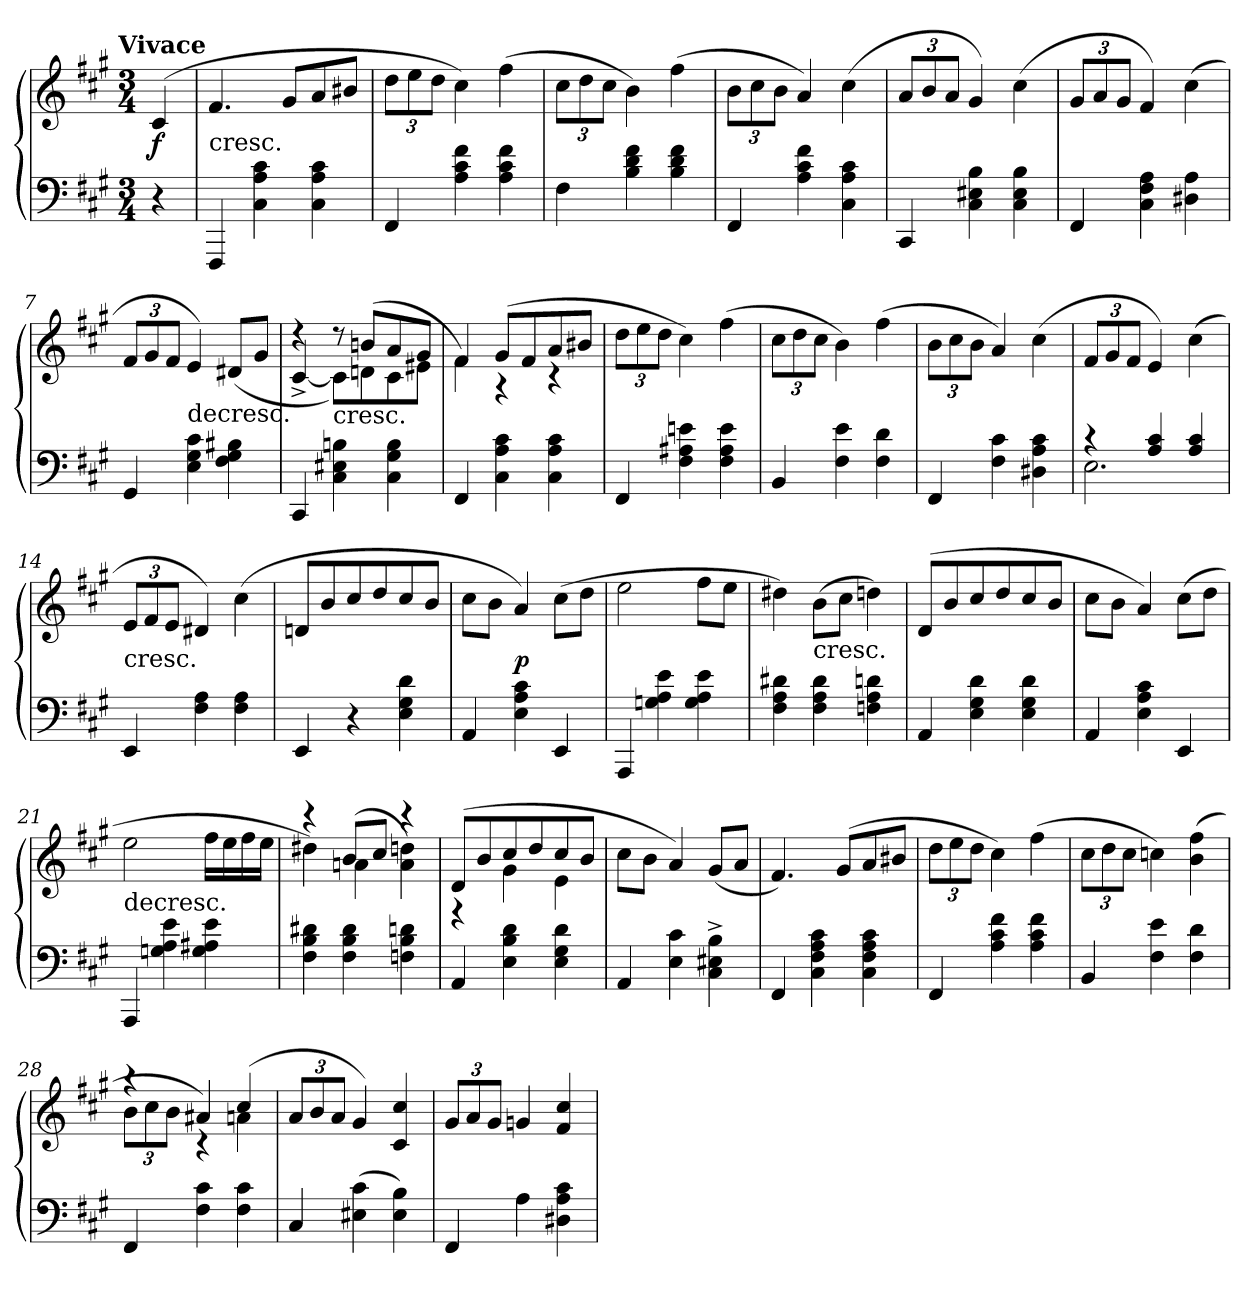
**kern	**kern	**dynam
*part1	*part1	*part1
*staff2	*staff1	*staff1/2
*clefF4	*clefG2	*
*k[f#c#g#]	*k[f#c#g#]	*
*f#:	*f#:	*
!!LO:TX:omd:t=Vivace
*M3/4	*M3/4	*
*MM180	*MM180	*
=	=	=
4r	(4c#/	f
=1	=1	=1
!	!LO:TX:c:t=cresc.	!
4FFF#/	4.f#/	.
4C#\ 4A\ 4c#\	.	.
.	8g#/L	.
4C#\ 4A\ 4c#\	8a/	.
.	8b#X/J	.
=2	=2	=2
4FF#/	12dd\L	.
.	12ee\	.
.	12dd\J	.
4A\ 4c#\ 4f#\	4cc#\)	.
4A\ 4c#\ 4f#\	(4ff#\	.
=3	=3	=3
4F#\	12cc#\L	.
.	12dd\	.
.	12cc#\J	.
4B\ 4d\ 4f#\	4b\)	.
4B\ 4d\ 4f#\	(4ff#\	.
=4	=4	=4
4FF#/	12b\L	.
.	12cc#\	.
.	12b\J	.
4A\ 4c#\ 4f#\	4a/)	.
4C#\ 4A\ 4c#\	(4cc#\	.
=5	=5	=5
4CC#/	12a/L	.
.	12b/	.
.	12a/J	.
4C#\ 4E#X\ 4B\	4g#/)	.
4C#\ 4E#\ 4B\	(4cc#\	.
=6	=6	=6
4FF#/	12g#/L	.
.	12a/	.
.	12g#/J	.
4C#\ 4F#\ 4A\	4f#/)	.
4D#X\ 4A\	(4cc#\	.
=7	=7	=7
4GG#/	12f#/L	.
.	12g#/	.
.	12f#/J	.
!	!LO:TX:c:t=decresc.	!
4E\ 4G#\ 4c#\	4e/)	.
4F#\ 4G#\ 4B#X\	(8d#X/L	.
.	8g#/J	.
=8	=8	=8
*	*^	*
4CC#/	4r	[4c#^/	.
!	!LO:TX:c:t=cresc.	!	!
4C#\ 4E#X\ 4Bn\	8r	8c#\L])	.
.	(8bn/L	8dn\	.
4C#\ 4G#\ 4B\	8a/	8c#\	.
.	8g#/J	8e#X\J	.
=9	=9	=9	=9
4FF#/	4f#/	4f#\)	.
4C#\ 4A\ 4c#\	(8g#/L	4r	.
.	8f#/	.	.
4C#\ 4A\ 4c#\	8a/	4r	.
.	8b#X/J	.	.
*	*v	*v	*
=10	=10	=10
4FF#/	12dd\L	.
.	12ee\	.
.	12dd\J	.
4F#\ 4A#X\ 4en\	4cc#\)	.
4F#\ 4A#\ 4e\	(4ff#\	.
=11	=11	=11
4BB/	12cc#\L	.
.	12dd\	.
.	12cc#\J	.
4F#\ 4e\	4b\)	.
4F#\ 4d\	(4ff#\	.
=12	=12	=12
4FF#/	12b\L	.
.	12cc#\	.
.	12b\J	.
4F#\ 4c#\	4a/)	.
4D#X\ 4A\ 4c#\	(4cc#\	.
=13	=13	=13
*^	*	*
4r	2.E\	12f#/L	.
.	.	12g#/	.
.	.	12f#/J	.
4A/ 4c#/	.	4e/)	.
4A/ 4c#/	.	(4cc#\	.
*v	*v	*	*
=14	=14	=14
!	!LO:TX:c:t=cresc.	!
4EE/	12e/L	.
.	12f#/	.
.	12e/J	.
4F#\ 4A\	4d#X/)	.
4F#\ 4A\	(4cc#\	.
=15	=15	=15
4EE/	8dn/L	.
.	8b/	.
4r	8cc#/	.
.	8dd/	.
4E\ 4G#\ 4d\	8cc#/	.
.	8b/J	.
=16	=16	=16
4AA/	8cc#\L	.
.	8b\J	.
4E\ 4A\ 4c#\	4a/)	p
4EE/	(8cc#\L	.
.	8dd\J	.
=17	=17	=17
4AAA/	2ee\	.
4Gn\ 4A\ 4e\	.	.
4G\ 4A\ 4e\	8ff#\L	.
.	8ee\J	.
=18	=18	=18
4F#\ 4A\ 4d#X\	4dd#X\)	.
!	!LO:TX:c:t=cresc.	!
4F#\ 4A\ 4d#\	(8b\L	.
.	8cc#\J	.
4Fn\ 4A\ 4dn\	4ddn\)	.
=19	=19	=19
4AA/	(8d/L	.
.	8b/	.
4E\ 4G#\ 4d\	8cc#/	.
.	8dd/	.
4E\ 4G#\ 4d\	8cc#/	.
.	8b/J	.
=20	=20	=20
4AA/	8cc#\L	.
.	8b\J	.
4E\ 4A\ 4c#\	4a/)	.
4EE/	(8cc#\L	.
.	8dd\J	.
=21	=21	=21
!	!LO:TX:c:t=decresc.	!
4AAA/	2ee\	.
4Gn\ 4A\ 4e\	.	.
4G\ 4A#X\ 4e\	16ff#\LL	.
.	16ee\	.
.	16ff#\	.
.	16ee\JJ	.
=22	=22	=22
*	*^	*
4F#\ 4B\ 4d#X\	4r	4dd#X\)	.
4F#\ 4B\ 4d#\	(8b/L	4an\	.
.	8cc#/J	.	.
4Fn\ 4B\ 4dn\	4r	4a\ 4ddn\)	.
=23	=23	=23	=23
4AA/	(8d/L	4r	.
.	8b/	.	.
4E\ 4B\ 4d\	8cc#/	4g#\	.
.	8dd/	.	.
4E\ 4G#\ 4d\	8cc#/	4e\	.
.	8b/J	.	.
*	*v	*v	*
=24	=24	=24
4AA/	8cc#\L	.
.	8b\J	.
4E\ 4c#\	4a/)	.
4C#^\ 4E#X^\ 4B^\	(8g#/L	.
.	8a/J	.
=25	=25	=25
4FF#/	4.f#/)	.
4C#\ 4F#\ 4A\ 4c#\	.	.
.	(8g#/L	.
4C#\ 4F#\ 4A\ 4c#\	8a/	.
.	8b#X/J	.
=26	=26	=26
4FF#/	12dd\L	.
.	12ee\	.
.	12dd\J	.
4A\ 4c#\ 4f#\	4cc#\)	.
4A\ 4c#\ 4f#\	(4ff#\	.
=27	=27	=27
4BB/	12cc#\L	.
.	12dd\	.
.	12cc#\J	.
4F#\ 4e\	4ccn\)	.
4F#\ 4d\	(4b\ 4ff#\	.
=28	=28	=28
*	*^	*
4FF#/	4r	12b\L	.
.	.	12cc#\	.
.	.	12b\J	.
4F#\ 4c#\	4a#X/)	4r	.
4F#\ 4c#\	(4cc#/	4an\	.
*	*v	*v	*
=29	=29	=29
4C#/	12a/L	.
.	12b/	.
.	12a/J	.
(4E#X\ 4c#\	4g#/)	.
4E#\ 4B\)	4c#/ 4cc#/	.
=30	=30	=30
4FF#/	12g#/L	.
.	12a/	.
.	12g#/J	.
4A\	4gn/	.
4D#X\ 4A\ 4c#\	4f#/ 4cc#/	.
=	=	=
*-	*-	*-
